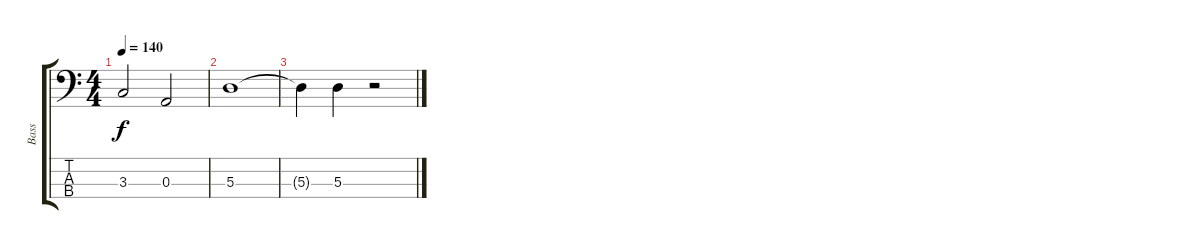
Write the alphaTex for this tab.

\track ("Bass" "Bass") {instrument electricbassfinger}
\staff {score tabs}
\tuning (G2 D2 A1 E1) {hide}
\ts (4 4)
\tempo 140
\clef f4
\ks c
3.3.2{dy f} 0.3.2 |
5.3.1 |
5.3{t}.4 5.3.4 r.2
